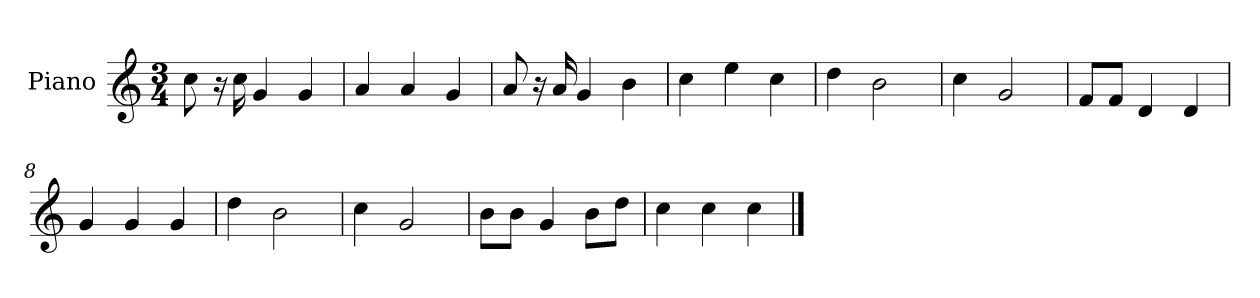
**kern
*part1
*staff1
*I"Piano
*I'P-no
*clefG2
*k[]
*M3/4
*MM181
=1
8cc\
16r
16cc\
4g/
4g/
=2
4a/
4a/
4g/
=3
8a/
16r
16a/
4g/
4b\
=4
4cc\
4ee\
4cc\
=5
4dd\
2b\
=6
4cc\
2g/
=7
8f/L
8f/J
4d/
4d/
=8
4g/
4g/
4g/
=9
4dd\
2b\
=10
4cc\
2g/
!!LO:LB:g=z
=11
8b\L
8b\J
4g/
8b\L
8dd\J
=12
4cc\
4cc\
4cc\
==
*-
